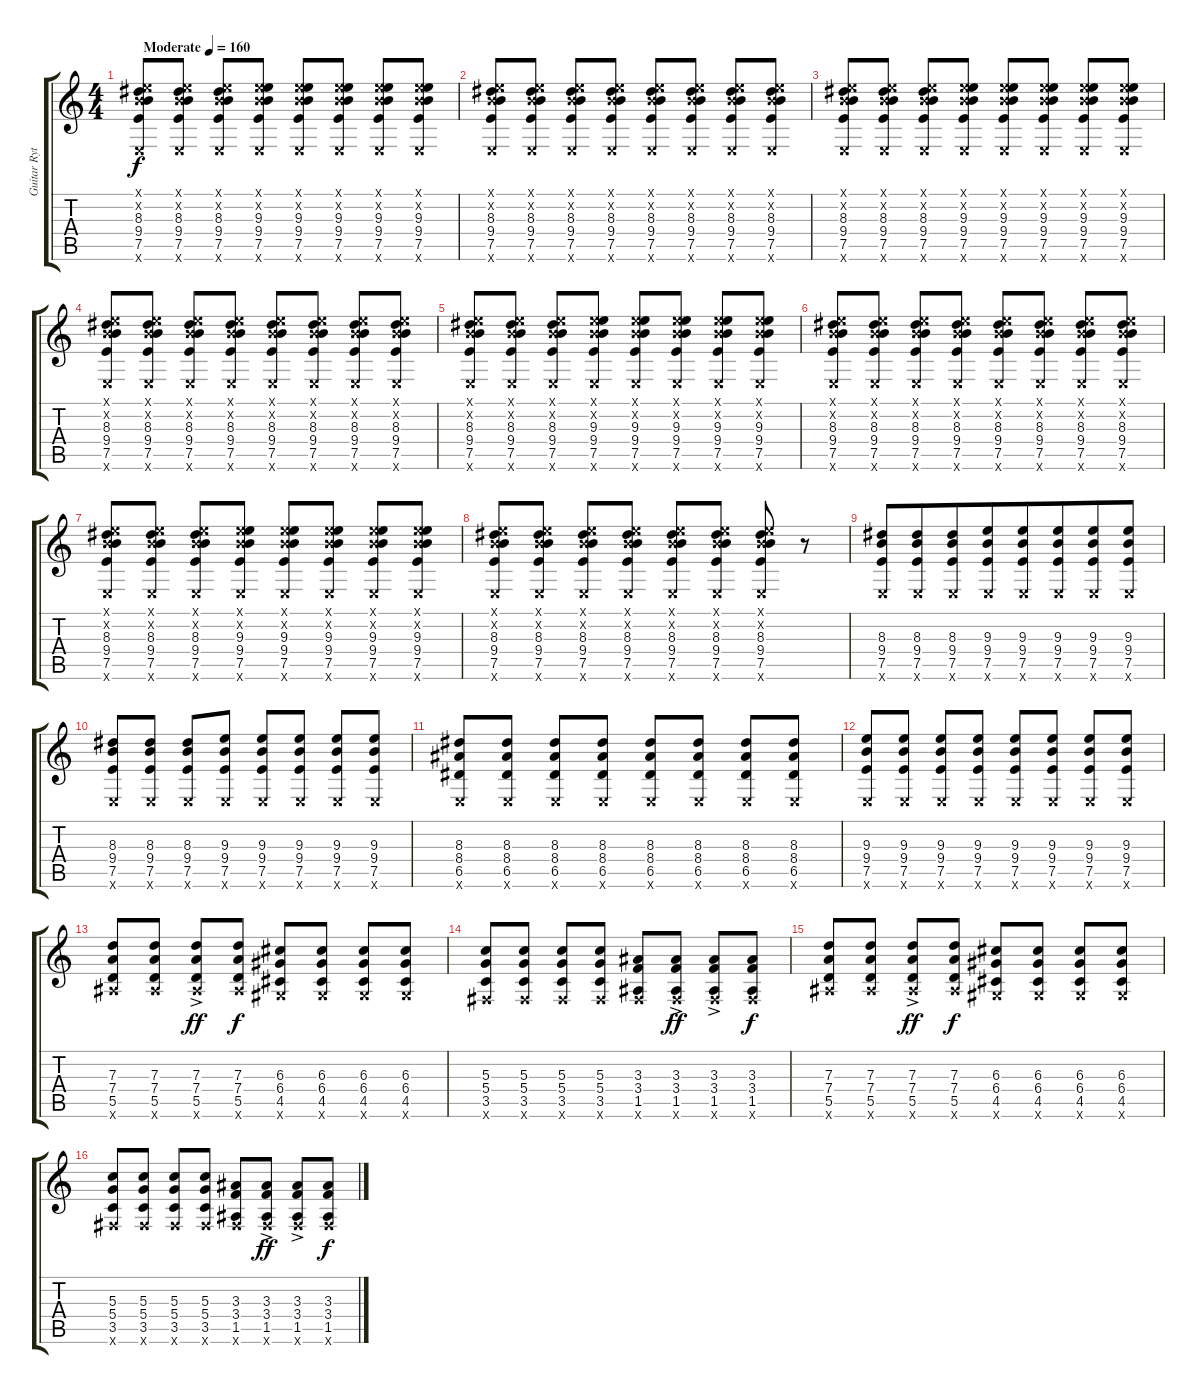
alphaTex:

\track ("Guitar Rythm" "Guitar Ryt") {instrument overdrivenguitar}
\staff {score tabs}
\tuning (E4 B3 G3 D3 A2 E2) {hide}
\ts (4 4)
\tempo (160 "Moderate")
\clef g2
\ks c
(0.1{x} 0.2{x} 8.3 9.4 7.5 0.6{x}).8{dy f instrument overdrivenguitar} (0.1{x} 0.2{x} 8.3 9.4 7.5 0.6{x}).8 (0.1{x} 0.2{x} 8.3 9.4 7.5 0.6{x}).8 (0.1{x} 0.2{x} 9.3 9.4 7.5 0.6{x}).8 (0.1{x} 0.2{x} 9.3 9.4 7.5 0.6{x}).8 (0.1{x} 0.2{x} 9.3 9.4 7.5 0.6{x}).8 (0.1{x} 0.2{x} 9.3 9.4 7.5 0.6{x}).8 (0.1{x} 0.2{x} 9.3 9.4 7.5 0.6{x}).8 |
(0.1{x} 0.2{x} 8.3 9.4 7.5 0.6{x}).8 (0.1{x} 0.2{x} 8.3 9.4 7.5 0.6{x}).8 (0.1{x} 0.2{x} 8.3 9.4 7.5 0.6{x}).8 (0.1{x} 0.2{x} 8.3 9.4 7.5 0.6{x}).8 (0.1{x} 0.2{x} 8.3 9.4 7.5 0.6{x}).8 (0.1{x} 0.2{x} 8.3 9.4 7.5 0.6{x}).8 (0.1{x} 0.2{x} 8.3 9.4 7.5 0.6{x}).8 (0.1{x} 0.2{x} 8.3 9.4 7.5 0.6{x}).8 |
(0.1{x} 0.2{x} 8.3 9.4 7.5 0.6{x}).8 (0.1{x} 0.2{x} 8.3 9.4 7.5 0.6{x}).8 (0.1{x} 0.2{x} 8.3 9.4 7.5 0.6{x}).8 (0.1{x} 0.2{x} 9.3 9.4 7.5 0.6{x}).8 (0.1{x} 0.2{x} 9.3 9.4 7.5 0.6{x}).8 (0.1{x} 0.2{x} 9.3 9.4 7.5 0.6{x}).8 (0.1{x} 0.2{x} 9.3 9.4 7.5 0.6{x}).8 (0.1{x} 0.2{x} 9.3 9.4 7.5 0.6{x}).8 |
(0.1{x} 0.2{x} 8.3 9.4 7.5 0.6{x}).8 (0.1{x} 0.2{x} 8.3 9.4 7.5 0.6{x}).8 (0.1{x} 0.2{x} 8.3 9.4 7.5 0.6{x}).8 (0.1{x} 0.2{x} 8.3 9.4 7.5 0.6{x}).8 (0.1{x} 0.2{x} 8.3 9.4 7.5 0.6{x}).8 (0.1{x} 0.2{x} 8.3 9.4 7.5 0.6{x}).8 (0.1{x} 0.2{x} 8.3 9.4 7.5 0.6{x}).8 (0.1{x} 0.2{x} 8.3 9.4 7.5 0.6{x}).8 |
(0.1{x} 0.2{x} 8.3 9.4 7.5 0.6{x}).8 (0.1{x} 0.2{x} 8.3 9.4 7.5 0.6{x}).8 (0.1{x} 0.2{x} 8.3 9.4 7.5 0.6{x}).8 (0.1{x} 0.2{x} 9.3 9.4 7.5 0.6{x}).8 (0.1{x} 0.2{x} 9.3 9.4 7.5 0.6{x}).8 (0.1{x} 0.2{x} 9.3 9.4 7.5 0.6{x}).8 (0.1{x} 0.2{x} 9.3 9.4 7.5 0.6{x}).8 (0.1{x} 0.2{x} 9.3 9.4 7.5 0.6{x}).8 |
(0.1{x} 0.2{x} 8.3 9.4 7.5 0.6{x}).8 (0.1{x} 0.2{x} 8.3 9.4 7.5 0.6{x}).8 (0.1{x} 0.2{x} 8.3 9.4 7.5 0.6{x}).8 (0.1{x} 0.2{x} 8.3 9.4 7.5 0.6{x}).8 (0.1{x} 0.2{x} 8.3 9.4 7.5 0.6{x}).8 (0.1{x} 0.2{x} 8.3 9.4 7.5 0.6{x}).8 (0.1{x} 0.2{x} 8.3 9.4 7.5 0.6{x}).8 (0.1{x} 0.2{x} 8.3 9.4 7.5 0.6{x}).8 |
(0.1{x} 0.2{x} 8.3 9.4 7.5 0.6{x}).8 (0.1{x} 0.2{x} 8.3 9.4 7.5 0.6{x}).8 (0.1{x} 0.2{x} 8.3 9.4 7.5 0.6{x}).8 (0.1{x} 0.2{x} 9.3 9.4 7.5 0.6{x}).8 (0.1{x} 0.2{x} 9.3 9.4 7.5 0.6{x}).8 (0.1{x} 0.2{x} 9.3 9.4 7.5 0.6{x}).8 (0.1{x} 0.2{x} 9.3 9.4 7.5 0.6{x}).8 (0.1{x} 0.2{x} 9.3 9.4 7.5 0.6{x}).8 |
(0.1{x} 0.2{x} 8.3 9.4 7.5 0.6{x}).8 (0.1{x} 0.2{x} 8.3 9.4 7.5 0.6{x}).8 (0.1{x} 0.2{x} 8.3 9.4 7.5 0.6{x}).8 (0.1{x} 0.2{x} 8.3 9.4 7.5 0.6{x}).8 (0.1{x} 0.2{x} 8.3 9.4 7.5 0.6{x}).8 (0.1{x} 0.2{x} 8.3 9.4 7.5 0.6{x}).8 (0.1{x} 0.2{x} 8.3 9.4 7.5 0.6{x}).8 r.8 |
(8.3 9.4 7.5 0.6{x}).8 (8.3 9.4 7.5 0.6{x}).8{beam merge} (8.3 9.4 7.5 0.6{x}).8{beam merge} (9.3 9.4 7.5 0.6{x}).8{beam merge} (9.3 9.4 7.5 0.6{x}).8{beam merge} (9.3 9.4 7.5 0.6{x}).8{beam merge} (9.3 9.4 7.5 0.6{x}).8{beam merge} (9.3 9.4 7.5 0.6{x}).8 |
(8.3 9.4 7.5 0.6{x}).8 (8.3 9.4 7.5 0.6{x}).8 (8.3 9.4 7.5 0.6{x}).8 (9.3 9.4 7.5 0.6{x}).8 (9.3 9.4 7.5 0.6{x}).8 (9.3 9.4 7.5 0.6{x}).8 (9.3 9.4 7.5 0.6{x}).8 (9.3 9.4 7.5 0.6{x}).8 |
(8.3 8.4 6.5 0.6{x}).8 (8.3 8.4 6.5 0.6{x}).8 (8.3 8.4 6.5 0.6{x}).8 (8.3 8.4 6.5 0.6{x}).8 (8.3 8.4 6.5 0.6{x}).8 (8.3 8.4 6.5 0.6{x}).8 (8.3 8.4 6.5 0.6{x}).8 (8.3 8.4 6.5 0.6{x}).8 |
(9.3 9.4 7.5 0.6{x}).8 (9.3 9.4 7.5 0.6{x}).8 (9.3 9.4 7.5 0.6{x}).8 (9.3 9.4 7.5 0.6{x}).8 (9.3 9.4 7.5 0.6{x}).8 (9.3 9.4 7.5 0.6{x}).8 (9.3 9.4 7.5 0.6{x}).8 (9.3 9.4 7.5 0.6{x}).8 |
(7.3 7.4 5.5 6.6{x}).8 (7.3 7.4 5.5 6.6{x}).8 (7.3 7.4{ac} 5.5{ac} 6.6{ac x}).8{dy ff} (7.3 7.4 5.5 6.6{x}).8{dy f} (6.3 6.4 4.5 4.6{x}).8 (6.3 6.4 4.5 4.6{x}).8 (6.3 6.4 4.5 4.6{x}).8 (6.3 6.4 4.5 4.6{x}).8 |
(5.3 5.4 3.5 2.6{x}).8 (5.3 5.4 3.5 2.6{x}).8 (5.3 5.4 3.5 2.6{x}).8 (5.3 5.4 3.5 2.6{x}).8 (3.3 3.4 1.5 2.6{x}).8 (3.3{ac} 3.4{ac} 1.5{ac} 2.6{ac x}).8{dy ff} (3.3{ac} 3.4{ac} 1.5{ac} 2.6{ac x}).8 (3.3 3.4 1.5 2.6{x}).8{dy f} |
(7.3 7.4 5.5 6.6{x}).8 (7.3 7.4 5.5 6.6{x}).8 (7.3 7.4{ac} 5.5{ac} 6.6{ac x}).8{dy ff} (7.3 7.4 5.5 6.6{x}).8{dy f} (6.3 6.4 4.5 4.6{x}).8 (6.3 6.4 4.5 4.6{x}).8 (6.3 6.4 4.5 4.6{x}).8 (6.3 6.4 4.5 4.6{x}).8 |
(5.3 5.4 3.5 2.6{x}).8 (5.3 5.4 3.5 2.6{x}).8 (5.3 5.4 3.5 2.6{x}).8 (5.3 5.4 3.5 2.6{x}).8 (3.3 3.4 1.5 2.6{x}).8 (3.3{ac} 3.4{ac} 1.5{ac} 2.6{ac x}).8{dy ff} (3.3{ac} 3.4{ac} 1.5{ac} 2.6{ac x}).8 (3.3 3.4 1.5 2.6{x}).8{dy f}
